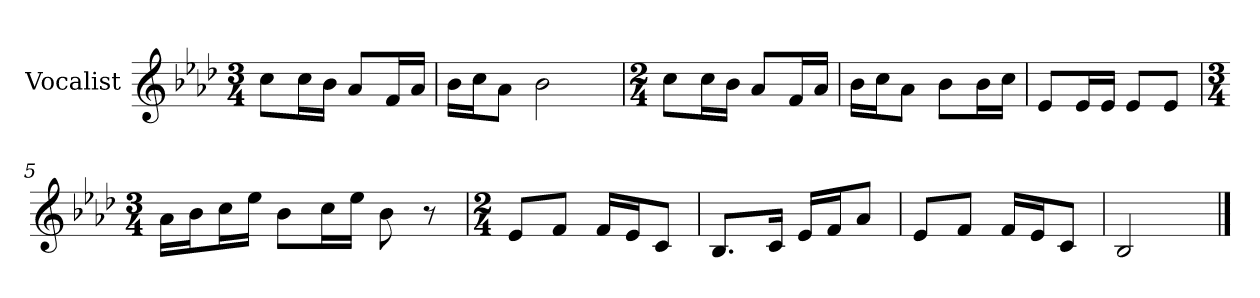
**kern
*part1
*staff1
*I"Vocalist
*k[b-e-a-d-]
*A-:
*M3/4
=
8ccL
16ccL
16b-JJ
8a-L
16fL
16a-JJ
=1
16b-LL
16ccJ
8a-J
2b-
=2
*M2/4
8ccL
16ccL
16b-JJ
8a-L
16fL
16a-JJ
=3
16b-LL
16ccJ
8a-J
8b-L
16b-L
16ccJJ
=4
8e-L
16e-L
16e-JJ
8e-L
8e-J
=5
*M3/4
16a-LL
16b-J
16ccL
16ee-JJ
8b-L
16ccL
16ee-JJ
8b-
8r
=6
*M2/4
8e-L
8fJ
16fLL
16e-J
8cJ
=7
8.B-L
16cJk
16e-LL
16fJ
8a-J
=8
8e-L
8fJ
16fLL
16e-J
8cJ
=9
2B-
==
*-
